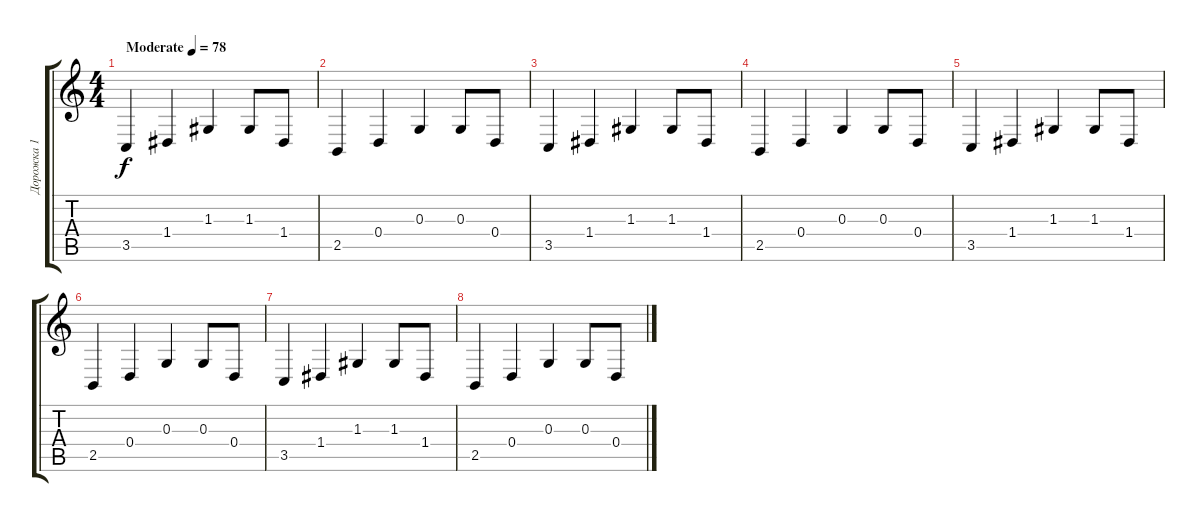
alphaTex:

\track ("Дорожка 1" "Дорожка 1") {instrument choiraahs}
\staff {score tabs}
\tuning (E4 B3 G3 D3 A2 E2) {hide}
\ts (4 4)
\tempo (78 "Moderate")
\clef g2
\ks c
3.5.4{dy f instrument choiraahs} 1.4.4 1.3.4 1.3.8 1.4.8 |
2.5.4 0.4.4 0.3.4 0.3.8 0.4.8 |
3.5.4 1.4.4 1.3.4 1.3.8 1.4.8 |
2.5.4 0.4.4 0.3.4 0.3.8 0.4.8 |
3.5.4 1.4.4 1.3.4 1.3.8 1.4.8 |
2.5.4 0.4.4 0.3.4 0.3.8 0.4.8 |
3.5.4 1.4.4 1.3.4 1.3.8 1.4.8 |
2.5.4 0.4.4 0.3.4 0.3.8 0.4.8
